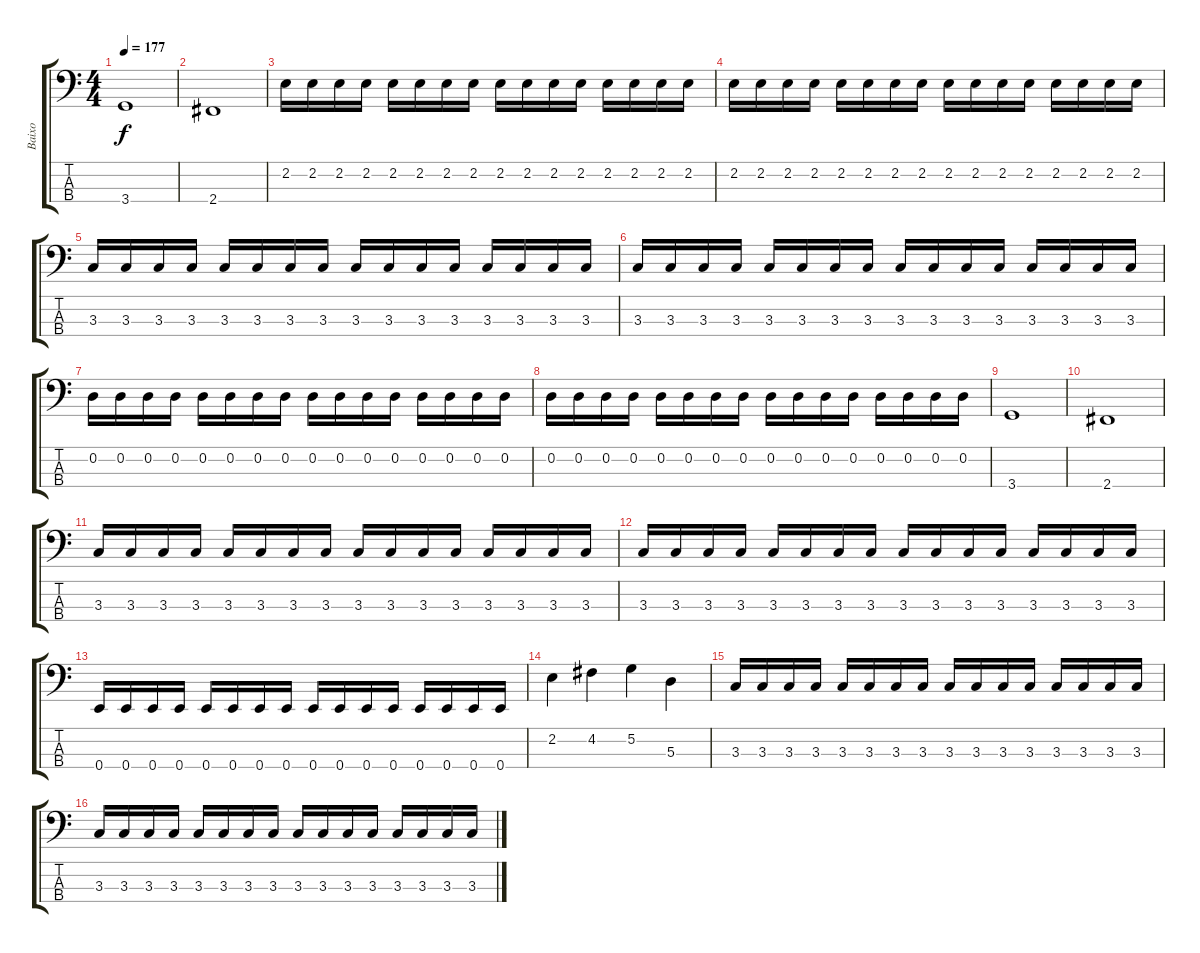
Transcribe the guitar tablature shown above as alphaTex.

\track ("Baixo" "Baixo") {instrument electricbassfinger}
\staff {score tabs}
\tuning (G2 D2 A1 E1) {hide}
\ts (4 4)
\tempo 177
\clef f4
\ks c
3.4.1{dy f} |
2.4.1 |
2.2.16 2.2.16 2.2.16 2.2.16 2.2.16 2.2.16 2.2.16 2.2.16 2.2.16 2.2.16 2.2.16 2.2.16 2.2.16 2.2.16 2.2.16 2.2.16 |
2.2.16 2.2.16 2.2.16 2.2.16 2.2.16 2.2.16 2.2.16 2.2.16 2.2.16 2.2.16 2.2.16 2.2.16 2.2.16 2.2.16 2.2.16 2.2.16 |
3.3.16 3.3.16 3.3.16 3.3.16 3.3.16 3.3.16 3.3.16 3.3.16 3.3.16 3.3.16 3.3.16 3.3.16 3.3.16 3.3.16 3.3.16 3.3.16 |
3.3.16 3.3.16 3.3.16 3.3.16 3.3.16 3.3.16 3.3.16 3.3.16 3.3.16 3.3.16 3.3.16 3.3.16 3.3.16 3.3.16 3.3.16 3.3.16 |
0.2.16 0.2.16 0.2.16 0.2.16 0.2.16 0.2.16 0.2.16 0.2.16 0.2.16 0.2.16 0.2.16 0.2.16 0.2.16 0.2.16 0.2.16 0.2.16 |
0.2.16 0.2.16 0.2.16 0.2.16 0.2.16 0.2.16 0.2.16 0.2.16 0.2.16 0.2.16 0.2.16 0.2.16 0.2.16 0.2.16 0.2.16 0.2.16 |
3.4.1 |
2.4.1 |
3.3.16 3.3.16 3.3.16 3.3.16 3.3.16 3.3.16 3.3.16 3.3.16 3.3.16 3.3.16 3.3.16 3.3.16 3.3.16 3.3.16 3.3.16 3.3.16 |
3.3.16 3.3.16 3.3.16 3.3.16 3.3.16 3.3.16 3.3.16 3.3.16 3.3.16 3.3.16 3.3.16 3.3.16 3.3.16 3.3.16 3.3.16 3.3.16 |
0.4.16 0.4.16 0.4.16 0.4.16 0.4.16 0.4.16 0.4.16 0.4.16 0.4.16 0.4.16 0.4.16 0.4.16 0.4.16 0.4.16 0.4.16 0.4.16 |
2.2.4 4.2.4 5.2.4 5.3.4 |
3.3.16 3.3.16 3.3.16 3.3.16 3.3.16 3.3.16 3.3.16 3.3.16 3.3.16 3.3.16 3.3.16 3.3.16 3.3.16 3.3.16 3.3.16 3.3.16 |
3.3.16 3.3.16 3.3.16 3.3.16 3.3.16 3.3.16 3.3.16 3.3.16 3.3.16 3.3.16 3.3.16 3.3.16 3.3.16 3.3.16 3.3.16 3.3.16
